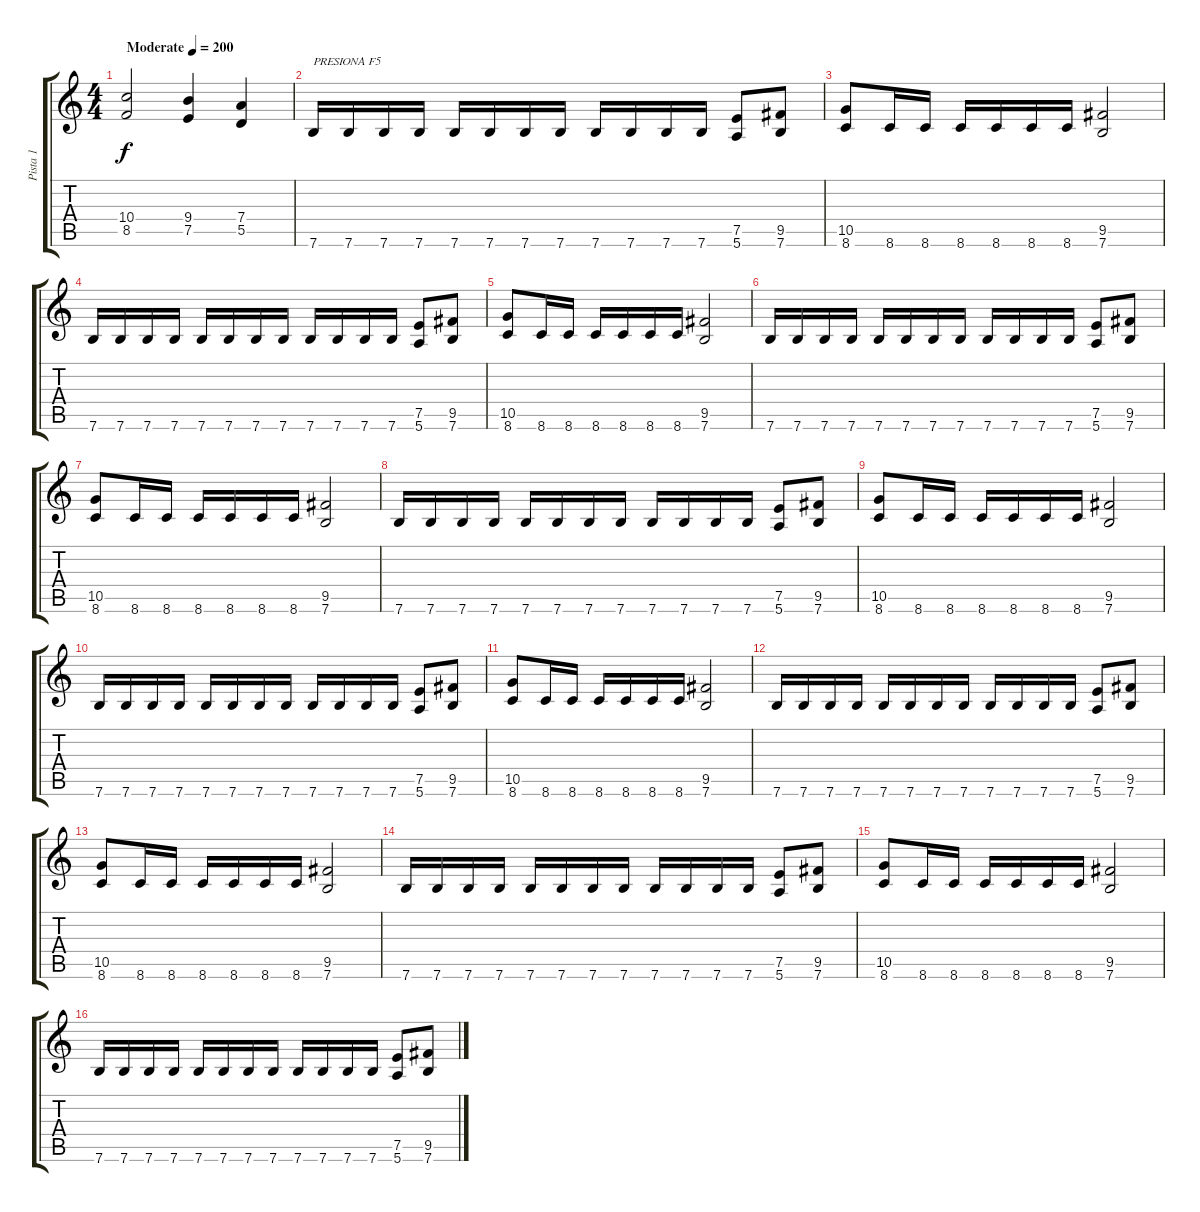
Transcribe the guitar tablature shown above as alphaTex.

\track ("Pista 1" "Pista 1") {instrument distortionguitar}
\staff {score tabs}
\tuning (E4 B3 G3 D3 A2 E2) {hide}
\ts (4 4)
\tempo (200 "Moderate")
\clef g2
\ks c
(10.4 8.5).2{dy f instrument distortionguitar} (9.4 7.5).4 (7.4 5.5).4 |
7.6.16{txt "PRESIONA F5"} 7.6.16 7.6.16 7.6.16 7.6.16 7.6.16 7.6.16 7.6.16 7.6.16 7.6.16 7.6.16 7.6.16 (7.5 5.6).8 (9.5 7.6).8 |
(10.5 8.6).8 8.6.16 8.6.16 8.6.16 8.6.16 8.6.16 8.6.16 (9.5 7.6).2 |
7.6.16 7.6.16 7.6.16 7.6.16 7.6.16 7.6.16 7.6.16 7.6.16 7.6.16 7.6.16 7.6.16 7.6.16 (7.5 5.6).8 (9.5 7.6).8 |
(10.5 8.6).8 8.6.16 8.6.16 8.6.16 8.6.16 8.6.16 8.6.16 (9.5 7.6).2 |
7.6.16 7.6.16 7.6.16 7.6.16 7.6.16 7.6.16 7.6.16 7.6.16 7.6.16 7.6.16 7.6.16 7.6.16 (7.5 5.6).8 (9.5 7.6).8 |
(10.5 8.6).8 8.6.16 8.6.16 8.6.16 8.6.16 8.6.16 8.6.16 (9.5 7.6).2 |
7.6.16 7.6.16 7.6.16 7.6.16 7.6.16 7.6.16 7.6.16 7.6.16 7.6.16 7.6.16 7.6.16 7.6.16 (7.5 5.6).8 (9.5 7.6).8 |
(10.5 8.6).8 8.6.16 8.6.16 8.6.16 8.6.16 8.6.16 8.6.16 (9.5 7.6).2 |
7.6.16 7.6.16 7.6.16 7.6.16 7.6.16 7.6.16 7.6.16 7.6.16 7.6.16 7.6.16 7.6.16 7.6.16 (7.5 5.6).8 (9.5 7.6).8 |
(10.5 8.6).8 8.6.16 8.6.16 8.6.16 8.6.16 8.6.16 8.6.16 (9.5 7.6).2 |
7.6.16 7.6.16 7.6.16 7.6.16 7.6.16 7.6.16 7.6.16 7.6.16 7.6.16 7.6.16 7.6.16 7.6.16 (7.5 5.6).8 (9.5 7.6).8 |
(10.5 8.6).8 8.6.16 8.6.16 8.6.16 8.6.16 8.6.16 8.6.16 (9.5 7.6).2 |
7.6.16 7.6.16 7.6.16 7.6.16 7.6.16 7.6.16 7.6.16 7.6.16 7.6.16 7.6.16 7.6.16 7.6.16 (7.5 5.6).8 (9.5 7.6).8 |
(10.5 8.6).8 8.6.16 8.6.16 8.6.16 8.6.16 8.6.16 8.6.16 (9.5 7.6).2 |
7.6.16 7.6.16 7.6.16 7.6.16 7.6.16 7.6.16 7.6.16 7.6.16 7.6.16 7.6.16 7.6.16 7.6.16 (7.5 5.6).8 (9.5 7.6).8
